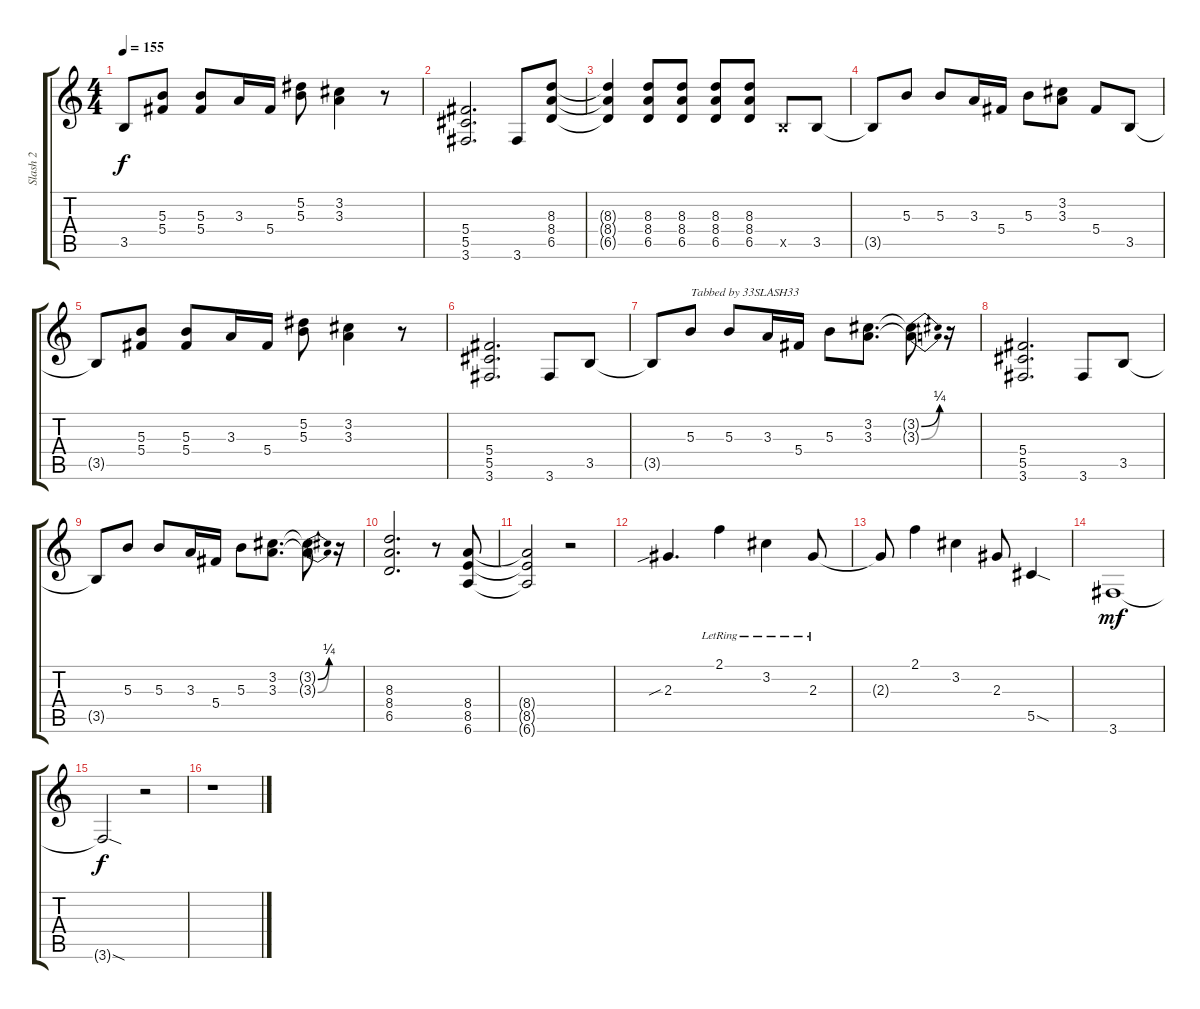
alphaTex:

\track ("Slash 2" "Slash 2") {instrument distortionguitar}
\staff {score tabs}
\tuning (Eb4 Bb3 Gb3 Db3 Ab2 Eb2) {hide}
\ts (4 4)
\tempo 155
\clef g2
\ks c
3.5{t}.8{dy f} (5.3 5.4).8 (5.3 5.4).8 3.3.16 5.4.16 (5.2 5.3).8 (3.2 3.3).4 r.8 |
(5.4 5.5 3.6).2{d} 3.6.8 (8.3 8.4 6.5).8 |
(8.3{t} 8.4{t} 6.5{t}).4 (8.3 8.4 6.5).8 (8.3 8.4 6.5).8 (8.3 8.4 6.5).8 (8.3 8.4 6.5).8 3.5{x}.8 3.5.8 |
3.5{t}.8 5.3.8 5.3.8 3.3.16 5.4.16 5.3.8 (3.2 3.3).8 5.4.8 3.5.8 |
3.5{t}.8 (5.3 5.4).8 (5.3 5.4).8 3.3.16 5.4.16 (5.2 5.3).8 (3.2 3.3).4 r.8 |
(5.4 5.5 3.6).2{d} 3.6.8 3.5.8 |
3.5{t}.8 5.3.8{txt "Tabbed by 33SLASH33"} 5.3.8 3.3.16 5.4.16 5.3.8 (3.2 3.3).8{d} (3.2{be (bend 0 0 60 1) t} 3.3{be (bend 0 0 60 1) t}).8 r.16 |
(5.4 5.5 3.6).2{d} 3.6.8 3.5.8 |
3.5{t}.8 5.3.8 5.3.8 3.3.16 5.4.16 5.3.8 (3.2 3.3).8{d} (3.2{be (bend 0 0 60 1) t} 3.3{be (bend 0 0 60 1) t}).8 r.16 |
(8.3 8.4 6.5).2{d} r.8 (8.4 8.5 6.6).8 |
(8.4{t} 8.5{t} 6.6{t}).2 r.2 |
2.3{sib}.4{d} 2.1{lr}.4 3.2{lr}.4 2.3{lr}.8 |
2.3{t}.8 2.1.4 3.2.4 2.3.8 5.5{sod}.4 |
3.6.1{dy mf} |
3.6{sod t}.2{dy f} r.2 |
r.1
